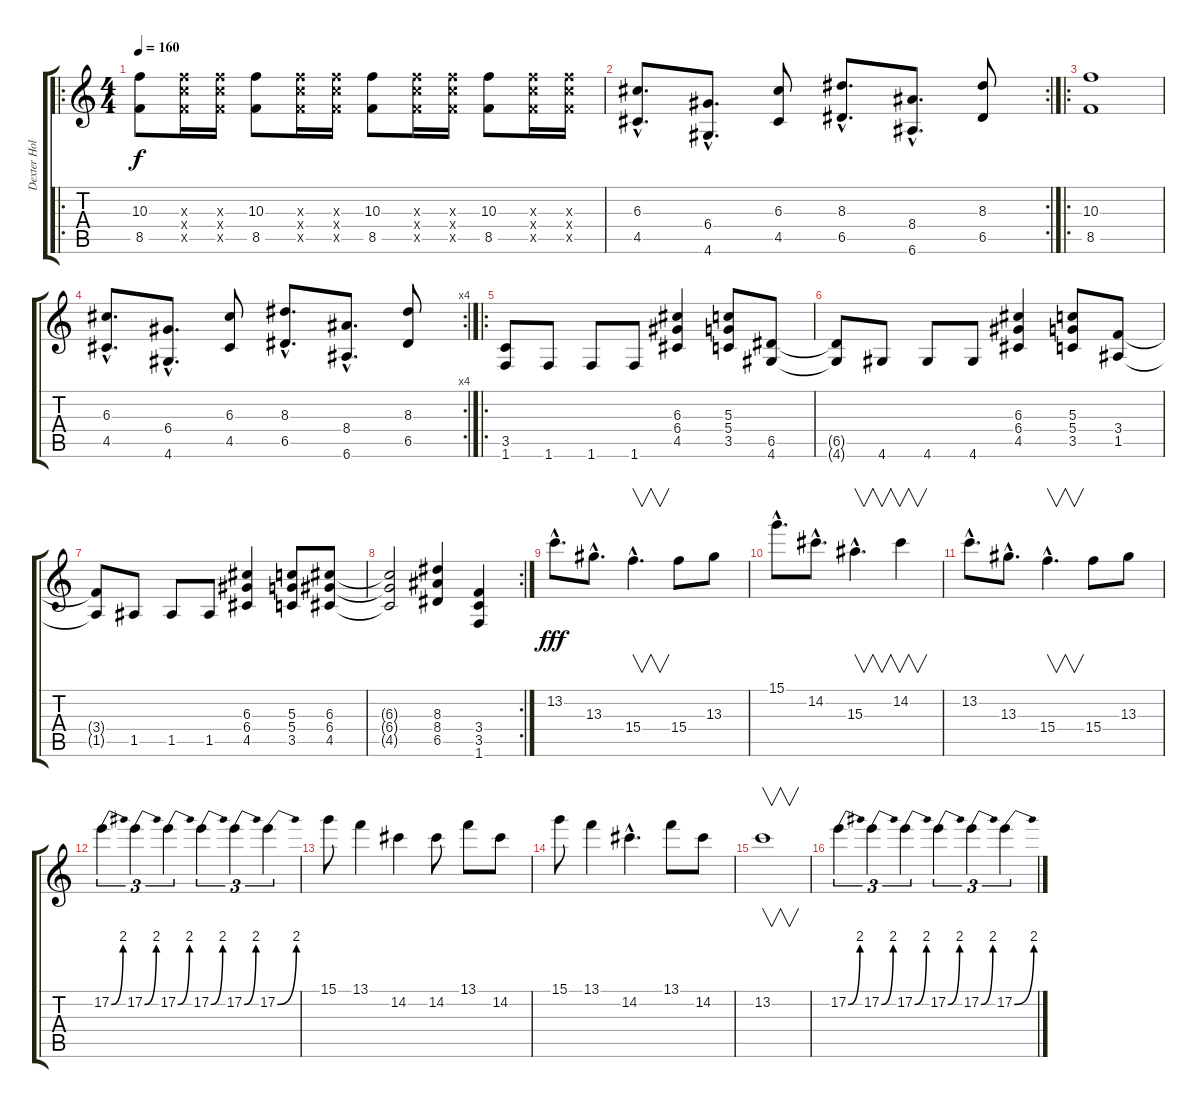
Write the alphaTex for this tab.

\track ("Dexter Holland" "Dexter Hol") {instrument distortionguitar}
\staff {score tabs}
\tuning (E4 B3 G3 D3 A2 E2) {hide}
\ro
\ts (4 4)
\tempo 160
\clef g2
\ks c
(10.3 8.5).8{dy f} (10.3{x} 10.4{x} 8.5{x}).16 (10.3{x} 10.4{x} 8.5{x}).16 (10.3 8.5).8 (10.3{x} 10.4{x} 8.5{x}).16 (10.3{x} 10.4{x} 8.5{x}).16 (10.3 8.5).8 (10.3{x} 10.4{x} 8.5{x}).16 (10.3{x} 10.4{x} 8.5{x}).16 (10.3 8.5).8 (10.3{x} 10.4{x} 8.5{x}).16 (10.3{x} 10.4{x} 8.5{x}).16 |
\rc 2
(6.3{hac} 4.5{hac}).8{d} (6.4{hac} 4.6{hac}).8{d} (6.3 4.5).8 (8.3{hac} 6.5{hac}).8{d} (8.4{hac} 6.6{hac}).8{d} (8.3 6.5).8 |
\ro
(10.3 8.5).1 |
\rc 4
(6.3{hac} 4.5{hac}).8{d} (6.4{hac} 4.6{hac}).8{d} (6.3 4.5).8 (8.3{hac} 6.5{hac}).8{d} (8.4{hac} 6.6{hac}).8{d} (8.3 6.5).8 |
\ro
(3.5 1.6).8 1.6.8 1.6.8 1.6.8 (6.3 6.4 4.5).4 (5.3 5.4 3.5).8 (6.5 4.6).8 |
(6.5{t} 4.6{t}).8 4.6.8 4.6.8 4.6.8 (6.3 6.4 4.5).4 (5.3 5.4 3.5).8 (3.4 1.5).8 |
(3.4{t} 1.5{t}).8 1.5.8 1.5.8 1.5.8 (6.3 6.4 4.5).4 (5.3 5.4 3.5).8 (6.3 6.4 4.5).8 |
\rc 2
(6.3{t} 6.4{t} 4.5{t}).2 (8.3 8.4 6.5).4 (3.4 3.5 1.6).4 |
13.2{hac}.8{d dy fff volume 16} 13.3{hac}.8{d} 15.4{hac}.4{v d} 15.4.8 13.3.8 |
15.1{hac}.8{d} 14.2{hac}.8{d} 15.3{hac}.4{v d} 14.2.4{v} |
13.2{hac}.8{d} 13.3{hac}.8{d} 15.4{hac}.4{v d} 15.4.8 13.3.8 |
17.2{be (bend 0 0 60 8)}.4{tu (3 2)} 17.2{be (bend 0 0 60 8)}.4{tu (3 2)} 17.2{be (bend 0 0 60 8)}.4{tu (3 2)} 17.2{be (bend 0 0 60 8)}.4{tu (3 2)} 17.2{be (bend 0 0 60 8)}.4{tu (3 2)} 17.2{be (bend 0 0 60 8)}.4{tu (3 2)} |
15.1.8 13.1.4 14.2.4 14.2.8 13.1.8 14.2.8 |
15.1.8 13.1.4 14.2{hac}.4{d} 13.1.8 14.2.8 |
13.2.1{v} |
17.2{be (bend 0 0 60 8)}.4{tu (3 2)} 17.2{be (bend 0 0 60 8)}.4{tu (3 2)} 17.2{be (bend 0 0 60 8)}.4{tu (3 2)} 17.2{be (bend 0 0 60 8)}.4{tu (3 2)} 17.2{be (bend 0 0 60 8)}.4{tu (3 2)} 17.2{be (bend 0 0 60 8)}.4{tu (3 2)}
